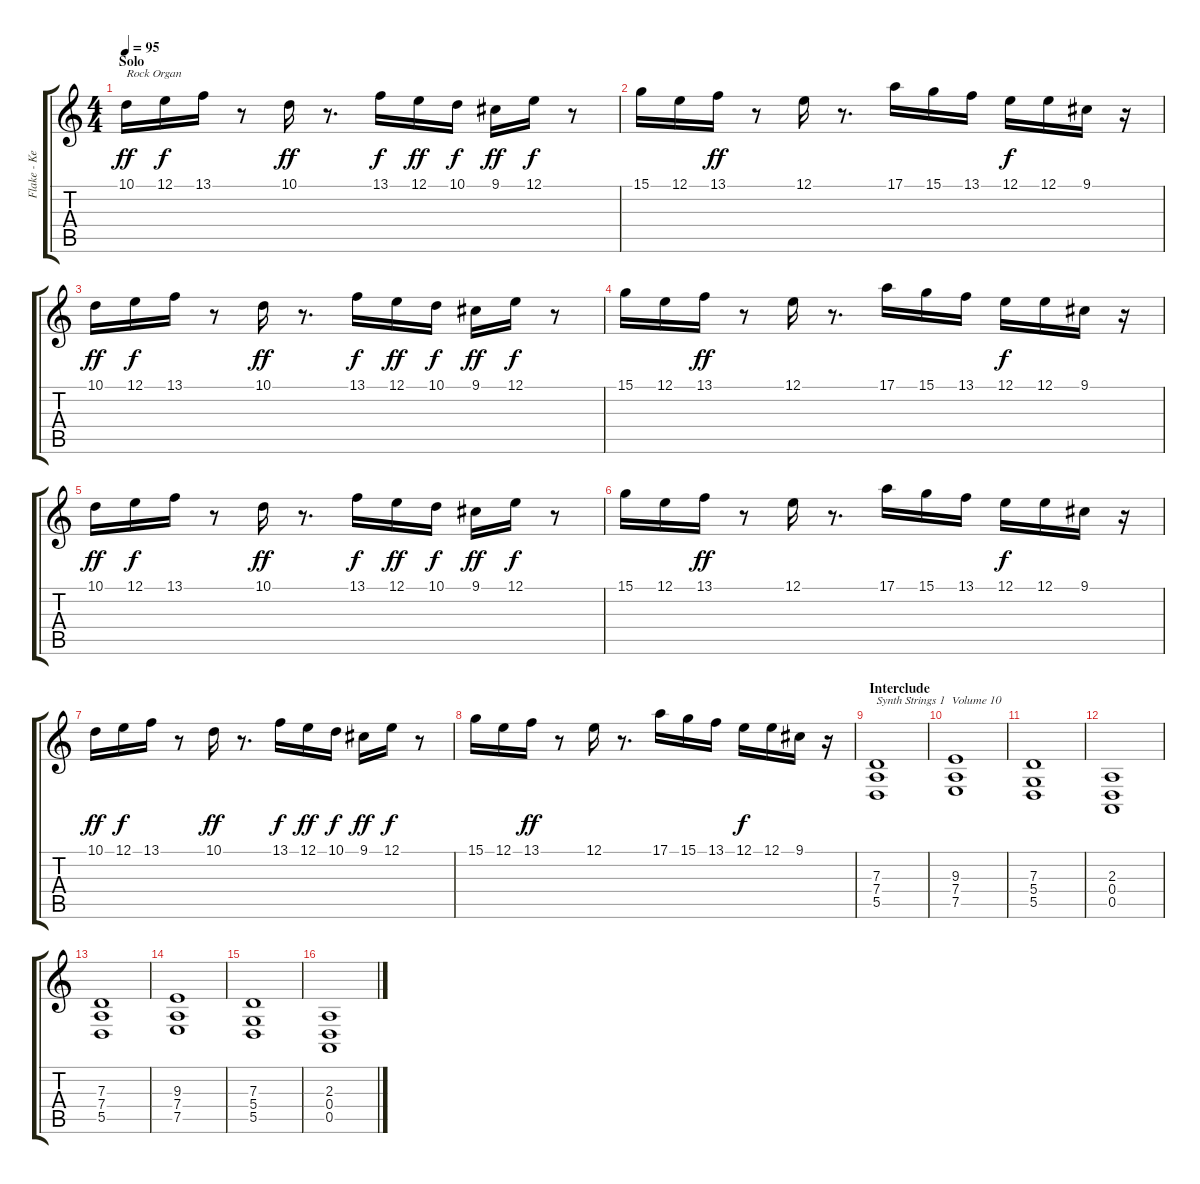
\track ("Flake - Keys" "Flake - Ke") {instrument pad1newage}
\staff {score tabs}
\tuning (E4 B3 G3 D3 A2 E2) {hide}
\ts (4 4)
\section ("" "Solo")
\tempo 95
\clef g2
\ks c
10.1.16{txt "Rock Organ" dy ff instrument rockorgan} 12.1.16{dy f} 13.1.16 r.8 10.1.16{dy ff} r.8{d} 13.1.16{dy f} 12.1.16{dy ff} 10.1.16{dy f} 9.1.16{dy ff} 12.1.16{dy f} r.8 |
15.1.16 12.1.16 13.1.16{dy ff} r.8 12.1.16 r.8{d} 17.1.16 15.1.16 13.1.16 12.1.16{dy f} 12.1.16 9.1.16 r.16 |
10.1.16{dy ff} 12.1.16{dy f} 13.1.16 r.8 10.1.16{dy ff} r.8{d} 13.1.16{dy f} 12.1.16{dy ff} 10.1.16{dy f} 9.1.16{dy ff} 12.1.16{dy f} r.8 |
15.1.16 12.1.16 13.1.16{dy ff} r.8 12.1.16 r.8{d} 17.1.16 15.1.16 13.1.16 12.1.16{dy f} 12.1.16 9.1.16 r.16 |
10.1.16{dy ff} 12.1.16{dy f} 13.1.16 r.8 10.1.16{dy ff} r.8{d} 13.1.16{dy f} 12.1.16{dy ff} 10.1.16{dy f} 9.1.16{dy ff} 12.1.16{dy f} r.8 |
15.1.16 12.1.16 13.1.16{dy ff} r.8 12.1.16 r.8{d} 17.1.16 15.1.16 13.1.16 12.1.16{dy f} 12.1.16 9.1.16 r.16 |
10.1.16{dy ff} 12.1.16{dy f} 13.1.16 r.8 10.1.16{dy ff} r.8{d} 13.1.16{dy f} 12.1.16{dy ff} 10.1.16{dy f} 9.1.16{dy ff} 12.1.16{dy f} r.8 |
15.1.16 12.1.16 13.1.16{dy ff} r.8 12.1.16 r.8{d} 17.1.16 15.1.16 13.1.16 12.1.16{dy f} 12.1.16 9.1.16 r.16 |
\section ("" "Interclude")
(7.3 7.4 5.5).1{txt "Synth Strings 1  Volume 10" volume 11 instrument synthstrings1} |
(9.3 7.4 7.5).1 |
(7.3 5.4 5.5).1 |
(2.3 0.4 0.5).1 |
(7.3 7.4 5.5).1 |
(9.3 7.4 7.5).1 |
(7.3 5.4 5.5).1 |
(2.3 0.4 0.5).1
